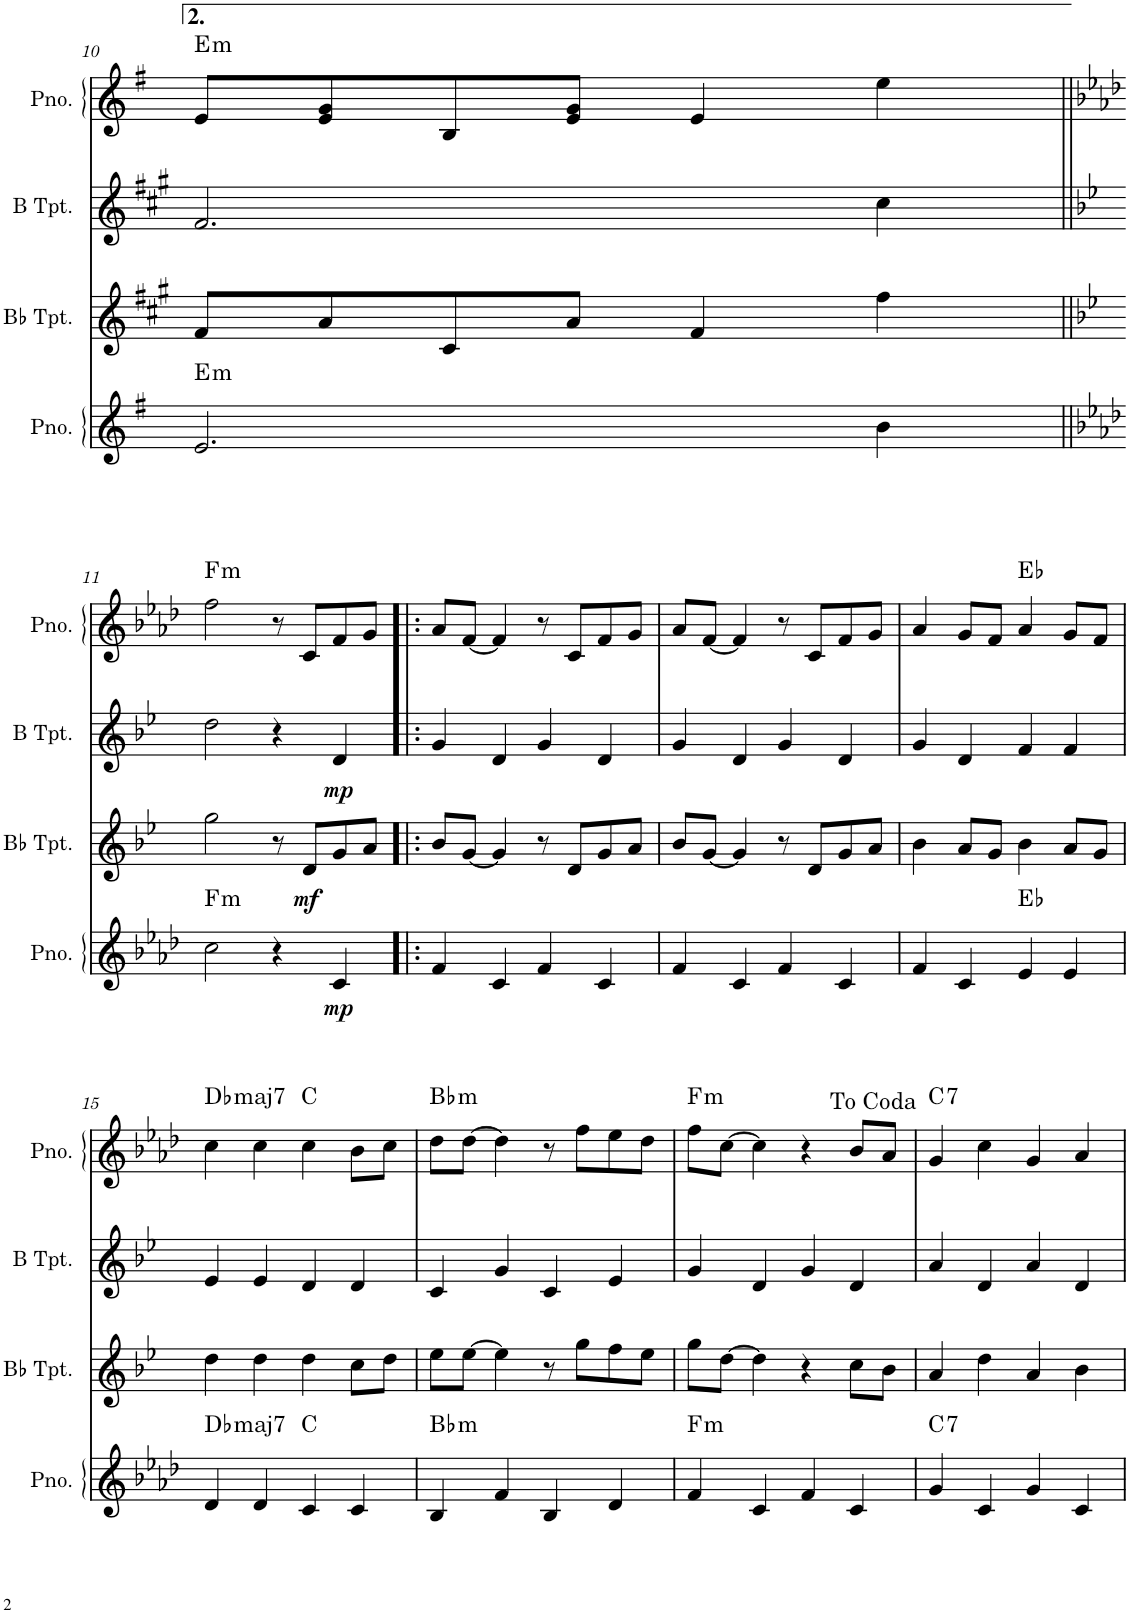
**kern	**dynam	**kern	**dynam	**kern	**dynam	**kern	**harte
*part4	*part4	*part3	*part3	*part2	*part2	*part1	*part1
*staff4	*staff4	*staff3	*staff3	*staff2	*staff2	*staff1	*
*I"Piano	*	*I"Bb Trumpet	*	*I"Trompete in B	*	*I"Piano	*
*I'Pno.	*	*I'Bb Tpt.	*	*	*	*I'Pno.	*
!!LO:PB:g=z
*clefG2	*	*clefG2	*	*clefG2	*	*clefG2	*
*	*	*Trd1c2	*	*Trd1c2	*	*	*
*k[f#]	*	*k[f#c#g#]	*	*k[f#c#g#]	*	*k[f#]	*
*M4/4	*	*M4/4	*	*M4/4	*	*M4/4	*
=10	=10	=10	=10	=10	=10	=10	=10
!	!	!	!	!	!	!	!LO:H:kt=m
2.e/	.	8f#/L	.	2.f#/	.	8e/L	E:min
.	.	8a/	.	.	.	8e/ 8g/	.
.	.	8c#/	.	.	.	8B/	.
.	.	8a/J	.	.	.	8e/ 8g/J	.
.	.	4f#/	.	.	.	4e/	.
4b\	.	4ff#\	.	4cc#\	.	4ee\	.
!!LO:LB:g=z
=11||	=11||	=11||	=11||	=11||	=11||	=11||	=11||
*k[b-e-a-d-]	*	*k[b-e-]	*	*k[b-e-]	*	*k[b-e-a-d-]	*
!	!	!	!	!	!	!	!LO:H:kt=m
2cc\	.	2gg\	.	2dd\	.	2ff\	F:min
4r	.	8r	.	4r	.	8r	.
!	!	!	!LO:DY:b	!	!	!	!
.	.	8d/L	mf	.	.	8c/L	.
!	!LO:DY:b	!	!	!	!LO:DY:b	!	!
4c/	mp	8g/	.	4d/	mp	8f/	.
.	.	8a/J	.	.	.	8g/J	.
=12!|:	=12!|:	=12!|:	=12!|:	=12!|:	=12!|:	=12!|:	=12!|:
4f/	.	8b-/L	.	4g/	.	8a-/L	.
.	.	[8g/J	.	.	.	[8f/J	.
4c/	.	4g/]	.	4d/	.	4f/]	.
4f/	.	8r	.	4g/	.	8r	.
.	.	8d/L	.	.	.	8c/L	.
4c/	.	8g/	.	4d/	.	8f/	.
.	.	8a/J	.	.	.	8g/J	.
=13	=13	=13	=13	=13	=13	=13	=13
4f/	.	8b-/L	.	4g/	.	8a-/L	.
.	.	[8g/J	.	.	.	[8f/J	.
4c/	.	4g/]	.	4d/	.	4f/]	.
4f/	.	8r	.	4g/	.	8r	.
.	.	8d/L	.	.	.	8c/L	.
4c/	.	8g/	.	4d/	.	8f/	.
.	.	8a/J	.	.	.	8g/J	.
=14	=14	=14	=14	=14	=14	=14	=14
4f/	.	4b-\	.	4g/	.	4a-/	.
4c/	.	8a/L	.	4d/	.	8g/L	.
.	.	8g/J	.	.	.	8f/J	.
4e-/	.	4b-\	.	4f/	.	4a-/	Eb:maj
4e-/	.	8a/L	.	4f/	.	8g/L	.
.	.	8g/J	.	.	.	8f/J	.
!!LO:LB:g=z
=15	=15	=15	=15	=15	=15	=15	=15
!	!	!	!	!	!	!	!LO:H:kt=maj7
4d-/	.	4dd\	.	4e-/	.	4cc\	Db:maj7
4d-/	.	4dd\	.	4e-/	.	4cc\	.
4c/	.	4dd\	.	4d/	.	4cc\	C:maj
4c/	.	8cc\L	.	4d/	.	8b-\L	.
.	.	8dd\J	.	.	.	8cc\J	.
=16	=16	=16	=16	=16	=16	=16	=16
!	!	!	!	!	!	!	!LO:H:kt=m
4B-/	.	8ee-\L	.	4c/	.	8dd-\L	Bb:min
.	.	[8ee-\J	.	.	.	[8dd-\J	.
4f/	.	4ee-\]	.	4g/	.	4dd-\]	.
4B-/	.	8r	.	4c/	.	8r	.
.	.	8gg\L	.	.	.	8ff\L	.
4d-/	.	8ff\	.	4e-/	.	8ee-\	.
.	.	8ee-\J	.	.	.	8dd-\J	.
=17	=17	=17	=17	=17	=17	=17	=17
!	!	!	!	!	!	!	!LO:H:kt=m
4f/	.	8gg\L	.	4g/	.	8ff\L	F:min
.	.	[8dd\J	.	.	.	[8cc\J	.
4c/	.	4dd\]	.	4d/	.	4cc\]	.
4f/	.	4r	.	4g/	.	4r	.
4c/	.	8cc\L	.	4d/	.	8b-/L	.
.	.	8b-\J	.	.	.	8a-/J	.
=18	=18	=18	=18	=18	=18	=18	=18
!	!	!	!	!	!	!	!LO:H:kt=7
4g/	.	4a/	.	4a/	.	4g/	C:7
4c/	.	4dd\	.	4d/	.	4cc\	.
4g/	.	4a/	.	4a/	.	4g/	.
4c/	.	4b-\	.	4d/	.	4a-/	.
=	=	=	=	=	=	=	=
*-	*-	*-	*-	*-	*-	*-	*-
